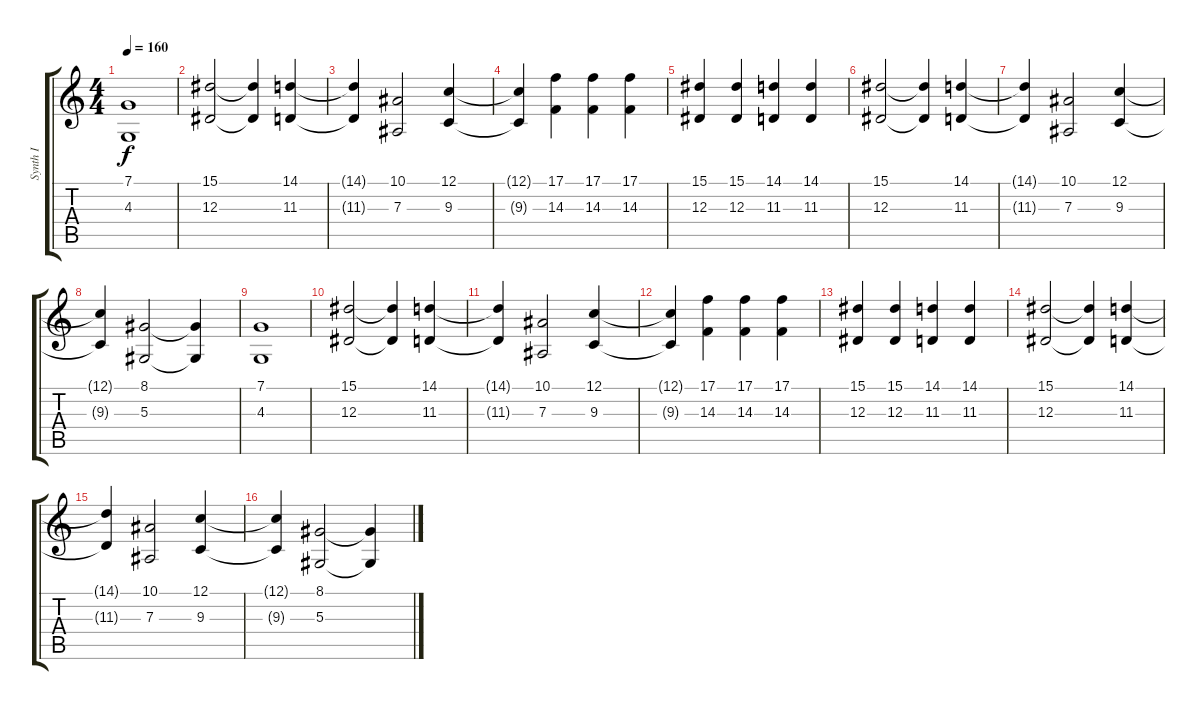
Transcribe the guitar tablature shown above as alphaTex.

\track ("Synth I" "Synth I") {instrument stringensemble1}
\staff {score tabs}
\tuning (C4 G3 Eb3 Bb2 F2 C2) {hide}
\ts (4 4)
\tempo 160
\clef g2
\ks c
(7.1 4.3).1{dy f} |
(15.1 12.3).2 (15.1{t} 12.3{t}).4 (14.1 11.3).4 |
(14.1{t} 11.3{t}).4 (10.1 7.3).2 (12.1 9.3).4 |
(12.1{t} 9.3{t}).4 (17.1 14.3).4 (17.1 14.3).4 (17.1 14.3).4 |
(15.1 12.3).4 (15.1 12.3).4 (14.1 11.3).4 (14.1 11.3).4 |
(15.1 12.3).2 (15.1{t} 12.3{t}).4 (14.1 11.3).4 |
(14.1{t} 11.3{t}).4 (10.1 7.3).2 (12.1 9.3).4 |
(12.1{t} 9.3{t}).4 (8.1 5.3).2 (8.1{t} 5.3{t}).4 |
(7.1 4.3).1 |
(15.1 12.3).2 (15.1{t} 12.3{t}).4 (14.1 11.3).4 |
(14.1{t} 11.3{t}).4 (10.1 7.3).2 (12.1 9.3).4 |
(12.1{t} 9.3{t}).4 (17.1 14.3).4 (17.1 14.3).4 (17.1 14.3).4 |
(15.1 12.3).4 (15.1 12.3).4 (14.1 11.3).4 (14.1 11.3).4 |
(15.1 12.3).2 (15.1{t} 12.3{t}).4 (14.1 11.3).4 |
(14.1{t} 11.3{t}).4 (10.1 7.3).2 (12.1 9.3).4 |
(12.1{t} 9.3{t}).4 (8.1 5.3).2 (8.1{t} 5.3{t}).4
